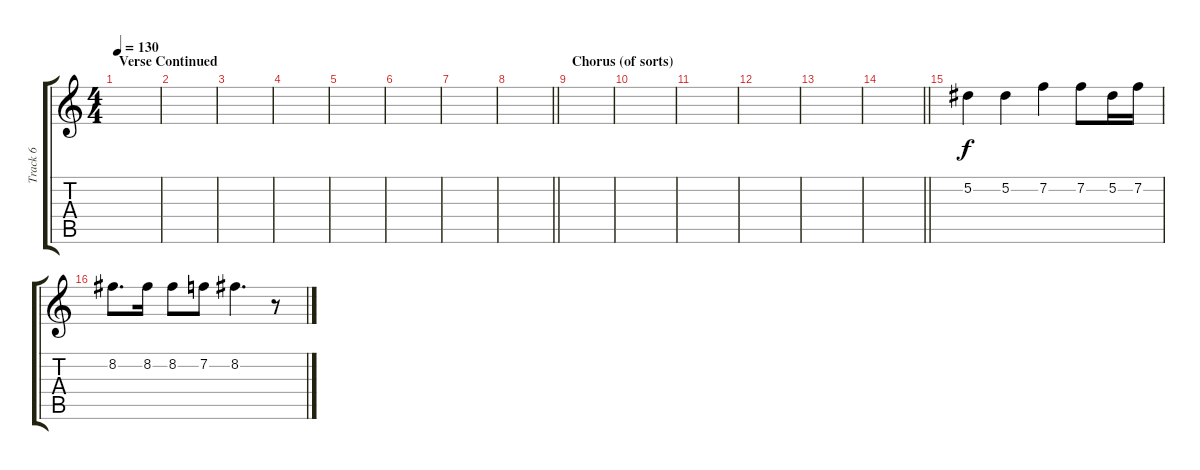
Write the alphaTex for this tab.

\track ("Track 6" "Track 6") {instrument distortionguitar}
\staff {score tabs}
\tuning (Eb4 Bb3 Gb3 Db3 Ab2 Eb2) {hide}
\ts (4 4)
\section ("" "Verse Continued")
\tempo 130
\clef g2
\ks c
|
|
|
|
|
|
|
\barLineRight lightlight
|
\section ("" "Chorus (of sorts)")
|
|
|
|
|
\barLineRight lightlight
|
\section ("" "")
5.2.4 5.2.4 7.2.4 7.2.8 5.2.16 7.2.16 |
8.2.8{d} 8.2.16 8.2.8 7.2.8 8.2.4{d} r.8
